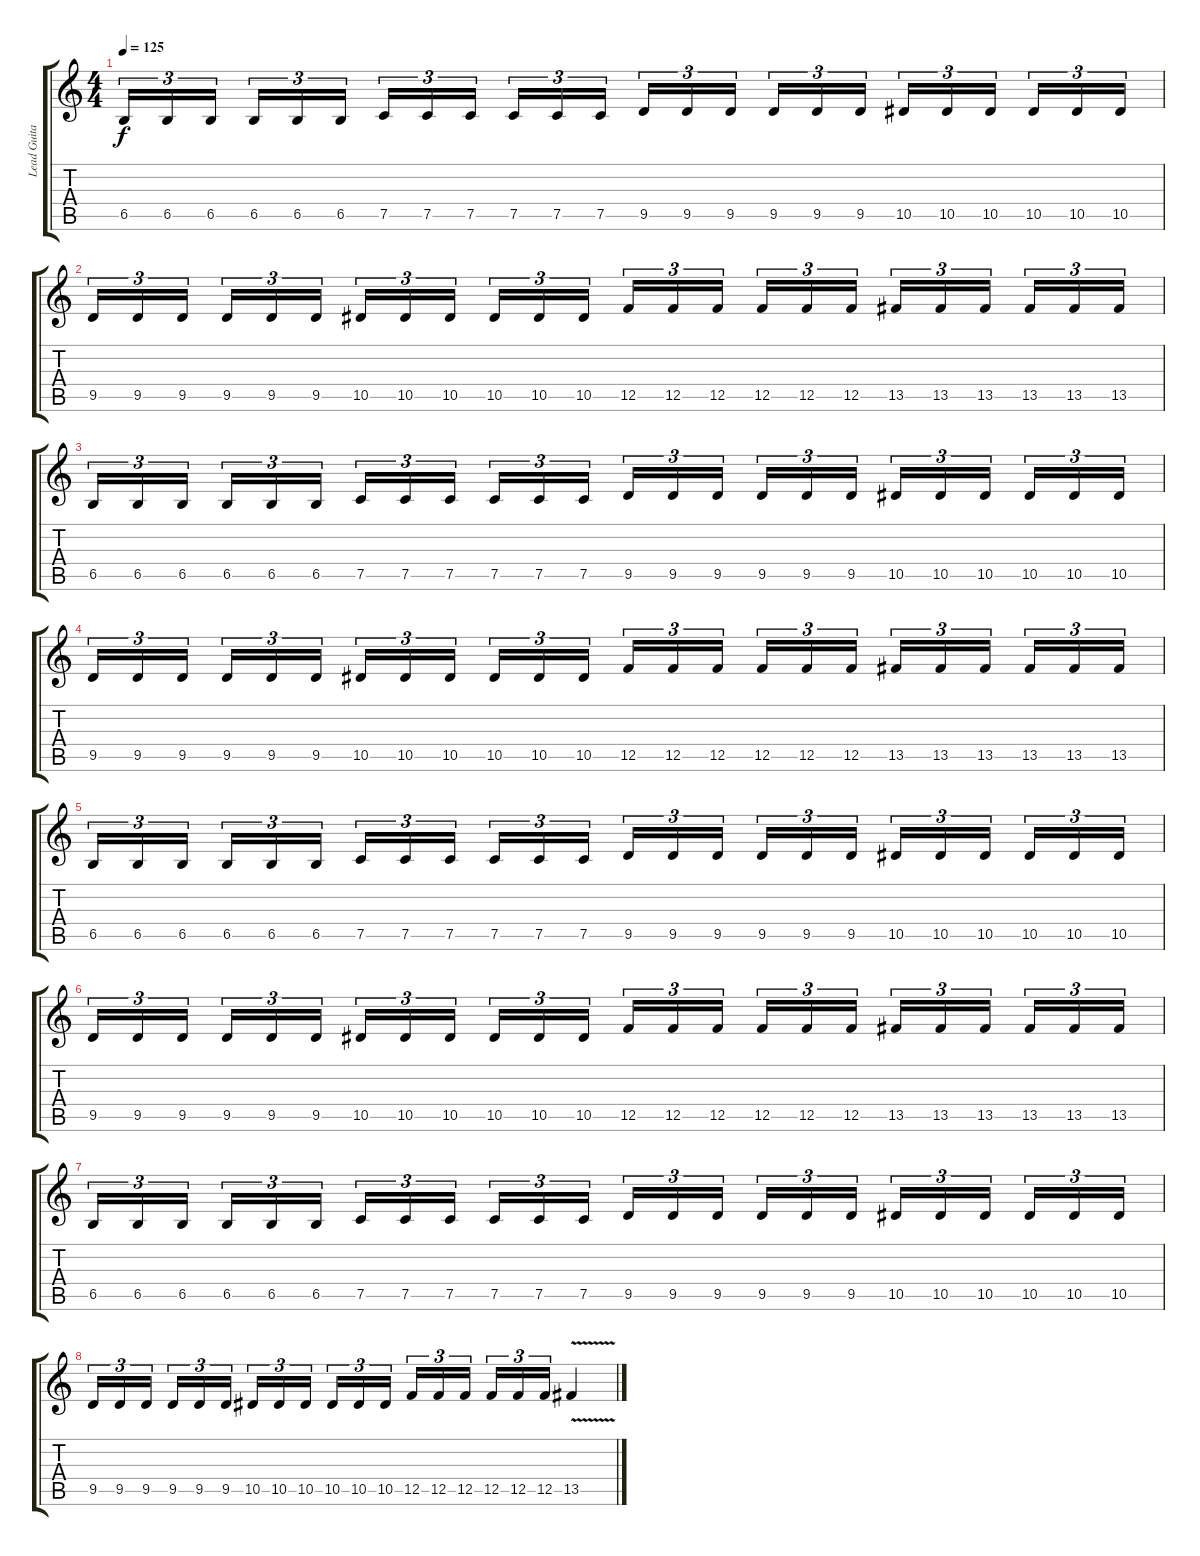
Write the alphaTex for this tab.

\track ("Lead Guitar" "Lead Guita") {instrument distortionguitar}
\staff {score tabs}
\tuning (C4 G3 Eb3 Bb2 F2 C2) {hide}
\ts (4 4)
\tempo 125
\clef g2
\ks c
6.5.16{tu (3 2) dy f} 6.5.16{tu (3 2)} 6.5.16{tu (3 2) beam splitsecondary} 6.5.16{tu (3 2)} 6.5.16{tu (3 2)} 6.5.16{tu (3 2)} 7.5.16{tu (3 2)} 7.5.16{tu (3 2)} 7.5.16{tu (3 2) beam splitsecondary} 7.5.16{tu (3 2)} 7.5.16{tu (3 2)} 7.5.16{tu (3 2)} 9.5.16{tu (3 2)} 9.5.16{tu (3 2)} 9.5.16{tu (3 2) beam splitsecondary} 9.5.16{tu (3 2)} 9.5.16{tu (3 2)} 9.5.16{tu (3 2)} 10.5.16{tu (3 2)} 10.5.16{tu (3 2)} 10.5.16{tu (3 2) beam splitsecondary} 10.5.16{tu (3 2)} 10.5.16{tu (3 2)} 10.5.16{tu (3 2)} |
9.5.16{tu (3 2)} 9.5.16{tu (3 2)} 9.5.16{tu (3 2) beam splitsecondary} 9.5.16{tu (3 2)} 9.5.16{tu (3 2)} 9.5.16{tu (3 2)} 10.5.16{tu (3 2)} 10.5.16{tu (3 2)} 10.5.16{tu (3 2) beam splitsecondary} 10.5.16{tu (3 2)} 10.5.16{tu (3 2)} 10.5.16{tu (3 2)} 12.5.16{tu (3 2)} 12.5.16{tu (3 2)} 12.5.16{tu (3 2) beam splitsecondary} 12.5.16{tu (3 2)} 12.5.16{tu (3 2)} 12.5.16{tu (3 2)} 13.5.16{tu (3 2)} 13.5.16{tu (3 2)} 13.5.16{tu (3 2) beam splitsecondary} 13.5.16{tu (3 2)} 13.5.16{tu (3 2)} 13.5.16{tu (3 2)} |
6.5.16{tu (3 2)} 6.5.16{tu (3 2)} 6.5.16{tu (3 2) beam splitsecondary} 6.5.16{tu (3 2)} 6.5.16{tu (3 2)} 6.5.16{tu (3 2)} 7.5.16{tu (3 2)} 7.5.16{tu (3 2)} 7.5.16{tu (3 2) beam splitsecondary} 7.5.16{tu (3 2)} 7.5.16{tu (3 2)} 7.5.16{tu (3 2)} 9.5.16{tu (3 2)} 9.5.16{tu (3 2)} 9.5.16{tu (3 2) beam splitsecondary} 9.5.16{tu (3 2)} 9.5.16{tu (3 2)} 9.5.16{tu (3 2)} 10.5.16{tu (3 2)} 10.5.16{tu (3 2)} 10.5.16{tu (3 2) beam splitsecondary} 10.5.16{tu (3 2)} 10.5.16{tu (3 2)} 10.5.16{tu (3 2)} |
9.5.16{tu (3 2)} 9.5.16{tu (3 2)} 9.5.16{tu (3 2) beam splitsecondary} 9.5.16{tu (3 2)} 9.5.16{tu (3 2)} 9.5.16{tu (3 2)} 10.5.16{tu (3 2)} 10.5.16{tu (3 2)} 10.5.16{tu (3 2) beam splitsecondary} 10.5.16{tu (3 2)} 10.5.16{tu (3 2)} 10.5.16{tu (3 2)} 12.5.16{tu (3 2)} 12.5.16{tu (3 2)} 12.5.16{tu (3 2) beam splitsecondary} 12.5.16{tu (3 2)} 12.5.16{tu (3 2)} 12.5.16{tu (3 2)} 13.5.16{tu (3 2)} 13.5.16{tu (3 2)} 13.5.16{tu (3 2) beam splitsecondary} 13.5.16{tu (3 2)} 13.5.16{tu (3 2)} 13.5.16{tu (3 2)} |
6.5.16{tu (3 2)} 6.5.16{tu (3 2)} 6.5.16{tu (3 2) beam splitsecondary} 6.5.16{tu (3 2)} 6.5.16{tu (3 2)} 6.5.16{tu (3 2)} 7.5.16{tu (3 2)} 7.5.16{tu (3 2)} 7.5.16{tu (3 2) beam splitsecondary} 7.5.16{tu (3 2)} 7.5.16{tu (3 2)} 7.5.16{tu (3 2)} 9.5.16{tu (3 2)} 9.5.16{tu (3 2)} 9.5.16{tu (3 2) beam splitsecondary} 9.5.16{tu (3 2)} 9.5.16{tu (3 2)} 9.5.16{tu (3 2)} 10.5.16{tu (3 2)} 10.5.16{tu (3 2)} 10.5.16{tu (3 2) beam splitsecondary} 10.5.16{tu (3 2)} 10.5.16{tu (3 2)} 10.5.16{tu (3 2)} |
9.5.16{tu (3 2)} 9.5.16{tu (3 2)} 9.5.16{tu (3 2) beam splitsecondary} 9.5.16{tu (3 2)} 9.5.16{tu (3 2)} 9.5.16{tu (3 2)} 10.5.16{tu (3 2)} 10.5.16{tu (3 2)} 10.5.16{tu (3 2) beam splitsecondary} 10.5.16{tu (3 2)} 10.5.16{tu (3 2)} 10.5.16{tu (3 2)} 12.5.16{tu (3 2)} 12.5.16{tu (3 2)} 12.5.16{tu (3 2) beam splitsecondary} 12.5.16{tu (3 2)} 12.5.16{tu (3 2)} 12.5.16{tu (3 2)} 13.5.16{tu (3 2)} 13.5.16{tu (3 2)} 13.5.16{tu (3 2) beam splitsecondary} 13.5.16{tu (3 2)} 13.5.16{tu (3 2)} 13.5.16{tu (3 2)} |
6.5.16{tu (3 2)} 6.5.16{tu (3 2)} 6.5.16{tu (3 2) beam splitsecondary} 6.5.16{tu (3 2)} 6.5.16{tu (3 2)} 6.5.16{tu (3 2)} 7.5.16{tu (3 2)} 7.5.16{tu (3 2)} 7.5.16{tu (3 2) beam splitsecondary} 7.5.16{tu (3 2)} 7.5.16{tu (3 2)} 7.5.16{tu (3 2)} 9.5.16{tu (3 2)} 9.5.16{tu (3 2)} 9.5.16{tu (3 2) beam splitsecondary} 9.5.16{tu (3 2)} 9.5.16{tu (3 2)} 9.5.16{tu (3 2)} 10.5.16{tu (3 2)} 10.5.16{tu (3 2)} 10.5.16{tu (3 2) beam splitsecondary} 10.5.16{tu (3 2)} 10.5.16{tu (3 2)} 10.5.16{tu (3 2)} |
9.5.16{tu (3 2)} 9.5.16{tu (3 2)} 9.5.16{tu (3 2) beam splitsecondary} 9.5.16{tu (3 2)} 9.5.16{tu (3 2)} 9.5.16{tu (3 2)} 10.5.16{tu (3 2)} 10.5.16{tu (3 2)} 10.5.16{tu (3 2) beam splitsecondary} 10.5.16{tu (3 2)} 10.5.16{tu (3 2)} 10.5.16{tu (3 2)} 12.5.16{tu (3 2)} 12.5.16{tu (3 2)} 12.5.16{tu (3 2) beam splitsecondary} 12.5.16{tu (3 2)} 12.5.16{tu (3 2)} 12.5.16{tu (3 2)} 13.5{v}.4
